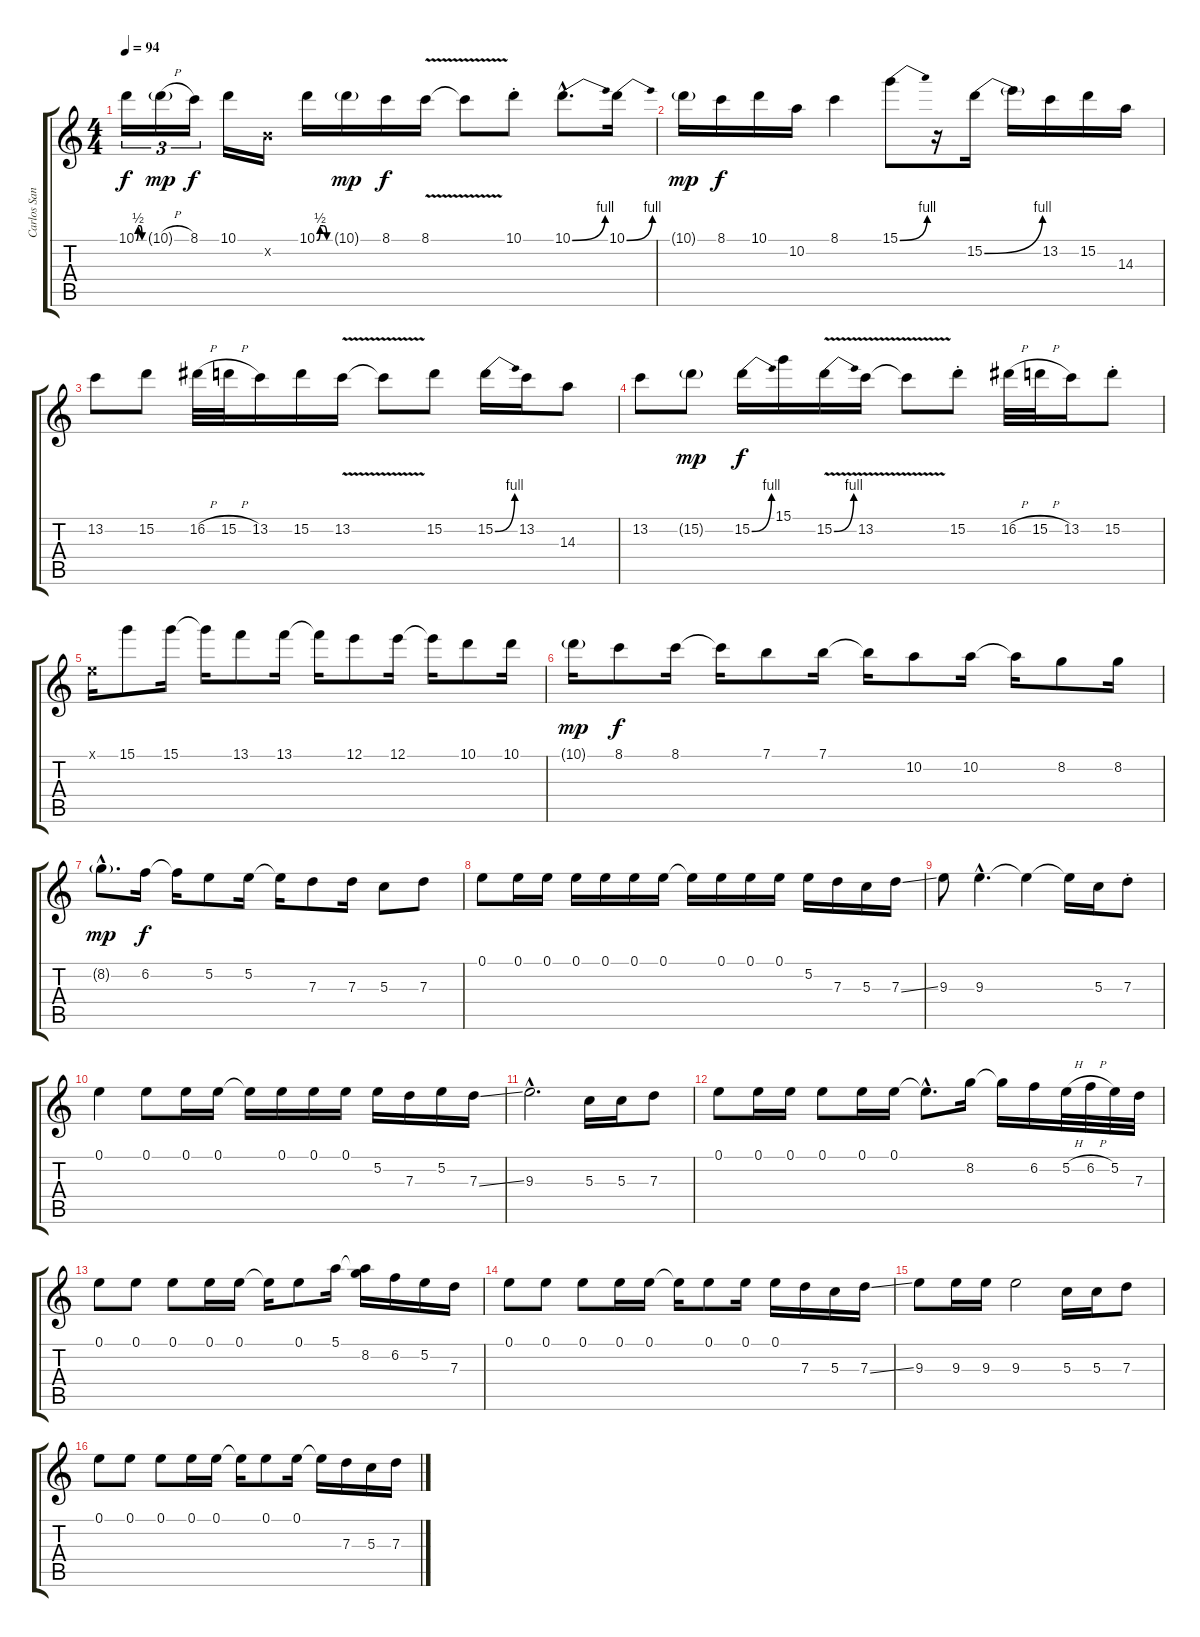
\track ("Carlos Santana" "Carlos San") {instrument overdrivenguitar}
\staff {score tabs}
\tuning (E4 B3 G3 D3 A2 E2) {hide}
\ts (4 4)
\tempo 94
\clef g2
\ks c
10.1{be (custom 0 0 15 2 30 2 45 0 60 0)}.16{tu (3 2) dy f} 10.1{h g}.16{tu (3 2) dy mp} 8.1.16{tu (3 2) dy f} 10.1.16 0.2{x}.16 10.1{be (custom 0 0 15 2 30 2 45 0 60 0)}.16 10.1{g}.16{dy mp} 8.1.16{dy f} 8.1{v}.16 8.1{t}.8 10.1{st}.8 10.1{be (bend 0 0 60 4) hac}.8{d} 10.1{be (bend 0 0 60 4)}.16 |
10.1{g}.16{dy mp} 8.1.16{dy f} 10.1.16 10.2.16 8.1.4 15.1{be (bend 0 0 60 4)}.8 r.16 15.2{be (bend 0 0 60 4)}.16 15.2{t}.16 13.2.16 15.2.16 14.3.16 |
13.2.8 15.2.8 16.2{h}.32 15.2{h}.32 13.2.16 15.2.16 13.2{v}.16 13.2{t}.8 15.2.8 15.2{be (bend 0 0 60 4)}.16 13.2.16 14.3.8 |
13.2.8 15.2{g}.8{dy mp} 15.2{be (bend 0 0 60 4)}.16{dy f} 15.1.16 15.2{be (bend 0 0 60 4) v}.16 13.2{v}.16 13.2{t}.8 15.2{st}.8 16.2{h}.32 15.2{h}.32 13.2.16 15.2{st}.8 |
0.1{x}.16 15.1.8 15.1.16 15.1{t}.16 13.1.8 13.1.16 13.1{t}.16 12.1.8 12.1.16 12.1{t}.16 10.1.8 10.1.16 |
10.1{g}.16{dy mp} 8.1.8{dy f} 8.1.16 8.1{t}.16 7.1.8 7.1.16 7.1{t}.16 10.2.8 10.2.16 10.2{t}.16 8.2.8 8.2.16 |
8.2{g hac}.8{d dy mp} 6.2.16{dy f} 6.2{t}.16 5.2.8 5.2.16 5.2{t}.16 7.3.8 7.3.16 5.3.8 7.3.8 |
0.1.8 0.1.16 0.1.16 0.1.16 0.1.16 0.1.16 0.1.16 0.1{t}.16 0.1.16 0.1.16 0.1.16 5.2.16 7.3.16 5.3.16 7.3{ss}.16 |
9.3.8 9.3{hac}.4{d} 9.3{t}.4 9.3{t}.16 5.3.16 7.3{st}.8 |
0.1.4 0.1.8 0.1.16 0.1.16 0.1{t}.16 0.1.16 0.1.16 0.1.16 5.2.16 7.3.16 5.2.16 7.3{ss}.16 |
9.3{hac}.2{d} 5.3.16 5.3.16 7.3.8 |
0.1.8 0.1.16 0.1.16 0.1.8 0.1.16 0.1.16 0.1{hac t}.8{d} 8.2.16 8.2{t}.16 6.2.16 5.2{h}.32 6.2{h}.32 5.2.32 7.3.32 |
0.1.8{volume 13} 0.1.8 0.1.8 0.1.16 0.1.16 0.1{t}.16 0.1.8 5.1.16{volume 12} (5.1{t} 8.2).16 6.2.16 5.2.16 7.3.16 |
0.1.8{volume 10} 0.1.8 0.1.8 0.1.16 0.1.16 0.1{t}.16 0.1.8 0.1.16 0.1.16{volume 7} 7.3.16 5.3.16 7.3{ss}.16 |
9.3.8 9.3.16{volume 5} 9.3.16 9.3.2 5.3.16 5.3.16 7.3.8{volume 4} |
0.1.8 0.1.8 0.1.8{volume 2} 0.1.16 0.1.16 0.1{t}.16 0.1.8 0.1.16 0.1{t}.16 7.3.16 5.3.16 7.3{ss}.16{volume 1}
